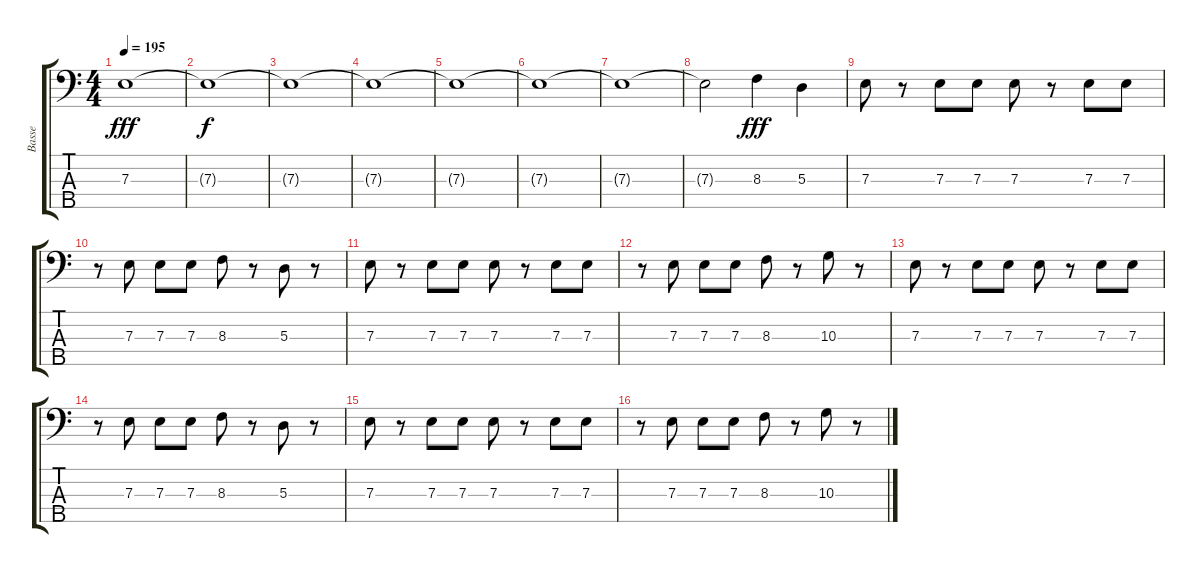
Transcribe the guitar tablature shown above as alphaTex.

\track ("Basse" "Basse") {instrument electricbassfinger}
\staff {score tabs}
\tuning (G2 D2 A1 E1 B0) {hide}
\ts (4 4)
\tempo 195
\clef f4
\ks c
7.3.1{dy fff} |
7.3{t}.1{dy f} |
7.3{t}.1 |
7.3{t}.1 |
7.3{t}.1 |
7.3{t}.1 |
7.3{t}.1 |
7.3{t}.2 8.3.4{dy fff} 5.3.4 |
7.3.8 r.8 7.3.8 7.3.8 7.3.8 r.8 7.3.8 7.3.8 |
r.8 7.3.8 7.3.8 7.3.8 8.3.8 r.8 5.3.8 r.8 |
7.3.8 r.8 7.3.8 7.3.8 7.3.8 r.8 7.3.8 7.3.8 |
r.8 7.3.8 7.3.8 7.3.8 8.3.8 r.8 10.3.8 r.8 |
7.3.8 r.8 7.3.8 7.3.8 7.3.8 r.8 7.3.8 7.3.8 |
r.8 7.3.8 7.3.8 7.3.8 8.3.8 r.8 5.3.8 r.8 |
7.3.8 r.8 7.3.8 7.3.8 7.3.8 r.8 7.3.8 7.3.8 |
r.8 7.3.8 7.3.8 7.3.8 8.3.8 r.8 10.3.8 r.8
